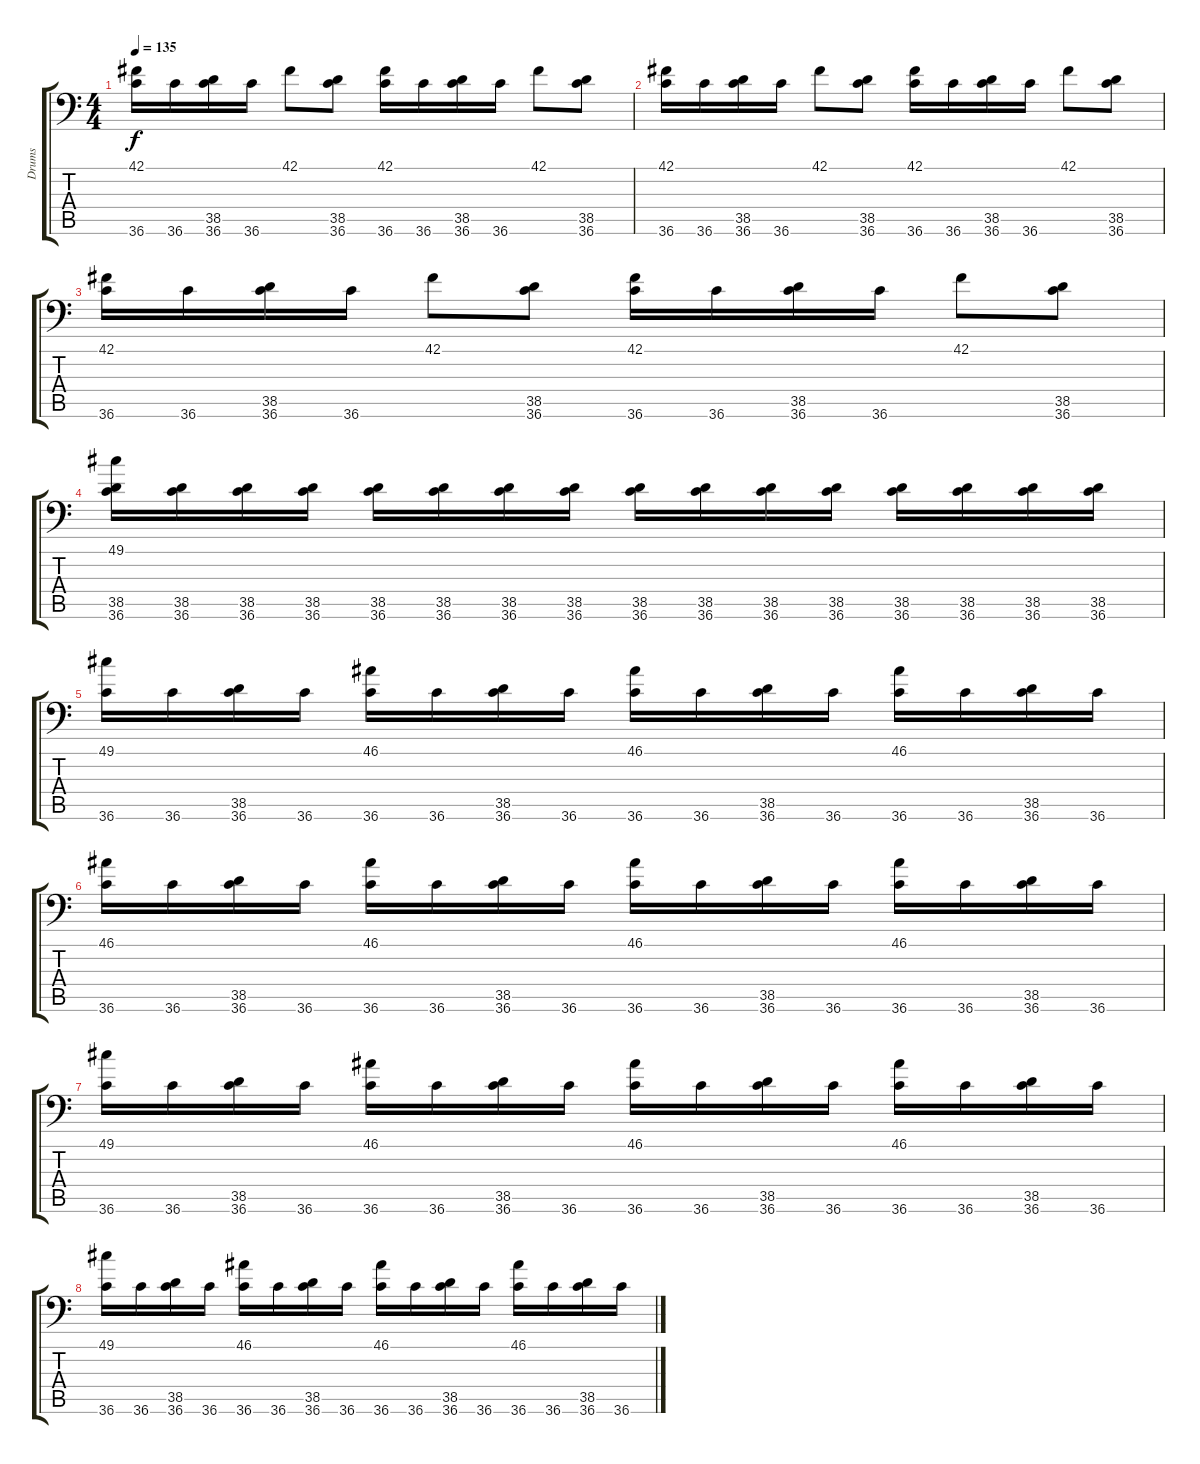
\track ("Drums" "Drums") {instrument acousticgrandpiano}
\staff {score tabs}
\tuning (C-1 C-1 C-1 C-1 C-1 C-1) {hide}
\ts (4 4)
\tempo 135
\clef f4
\ks c
(42.1 36.6).16{dy f} 36.6.16 (38.5 36.6).16 36.6.16 42.1.8 (38.5 36.6).8 (42.1 36.6).16 36.6.16 (38.5 36.6).16 36.6.16 42.1.8 (38.5 36.6).8 |
(42.1 36.6).16 36.6.16 (38.5 36.6).16 36.6.16 42.1.8 (38.5 36.6).8 (42.1 36.6).16 36.6.16 (38.5 36.6).16 36.6.16 42.1.8 (38.5 36.6).8 |
(42.1 36.6).16 36.6.16 (38.5 36.6).16 36.6.16 42.1.8 (38.5 36.6).8 (42.1 36.6).16 36.6.16 (38.5 36.6).16 36.6.16 42.1.8 (38.5 36.6).8 |
(49.1 38.5 36.6).16 (38.5 36.6).16 (38.5 36.6).16 (38.5 36.6).16 (38.5 36.6).16 (38.5 36.6).16 (38.5 36.6).16 (38.5 36.6).16 (38.5 36.6).16 (38.5 36.6).16 (38.5 36.6).16 (38.5 36.6).16 (38.5 36.6).16 (38.5 36.6).16 (38.5 36.6).16 (38.5 36.6).16 |
(49.1 36.6).16 36.6.16 (38.5 36.6).16 36.6.16 (46.1 36.6).16 36.6.16 (38.5 36.6).16 36.6.16 (46.1 36.6).16 36.6.16 (38.5 36.6).16 36.6.16 (46.1 36.6).16 36.6.16 (38.5 36.6).16 36.6.16 |
(46.1 36.6).16 36.6.16 (38.5 36.6).16 36.6.16 (46.1 36.6).16 36.6.16 (38.5 36.6).16 36.6.16 (46.1 36.6).16 36.6.16 (38.5 36.6).16 36.6.16 (46.1 36.6).16 36.6.16 (38.5 36.6).16 36.6.16 |
(49.1 36.6).16 36.6.16 (38.5 36.6).16 36.6.16 (46.1 36.6).16 36.6.16 (38.5 36.6).16 36.6.16 (46.1 36.6).16 36.6.16 (38.5 36.6).16 36.6.16 (46.1 36.6).16 36.6.16 (38.5 36.6).16 36.6.16 |
(49.1 36.6).16 36.6.16 (38.5 36.6).16 36.6.16 (46.1 36.6).16 36.6.16 (38.5 36.6).16 36.6.16 (46.1 36.6).16 36.6.16 (38.5 36.6).16 36.6.16 (46.1 36.6).16 36.6.16 (38.5 36.6).16 36.6.16
